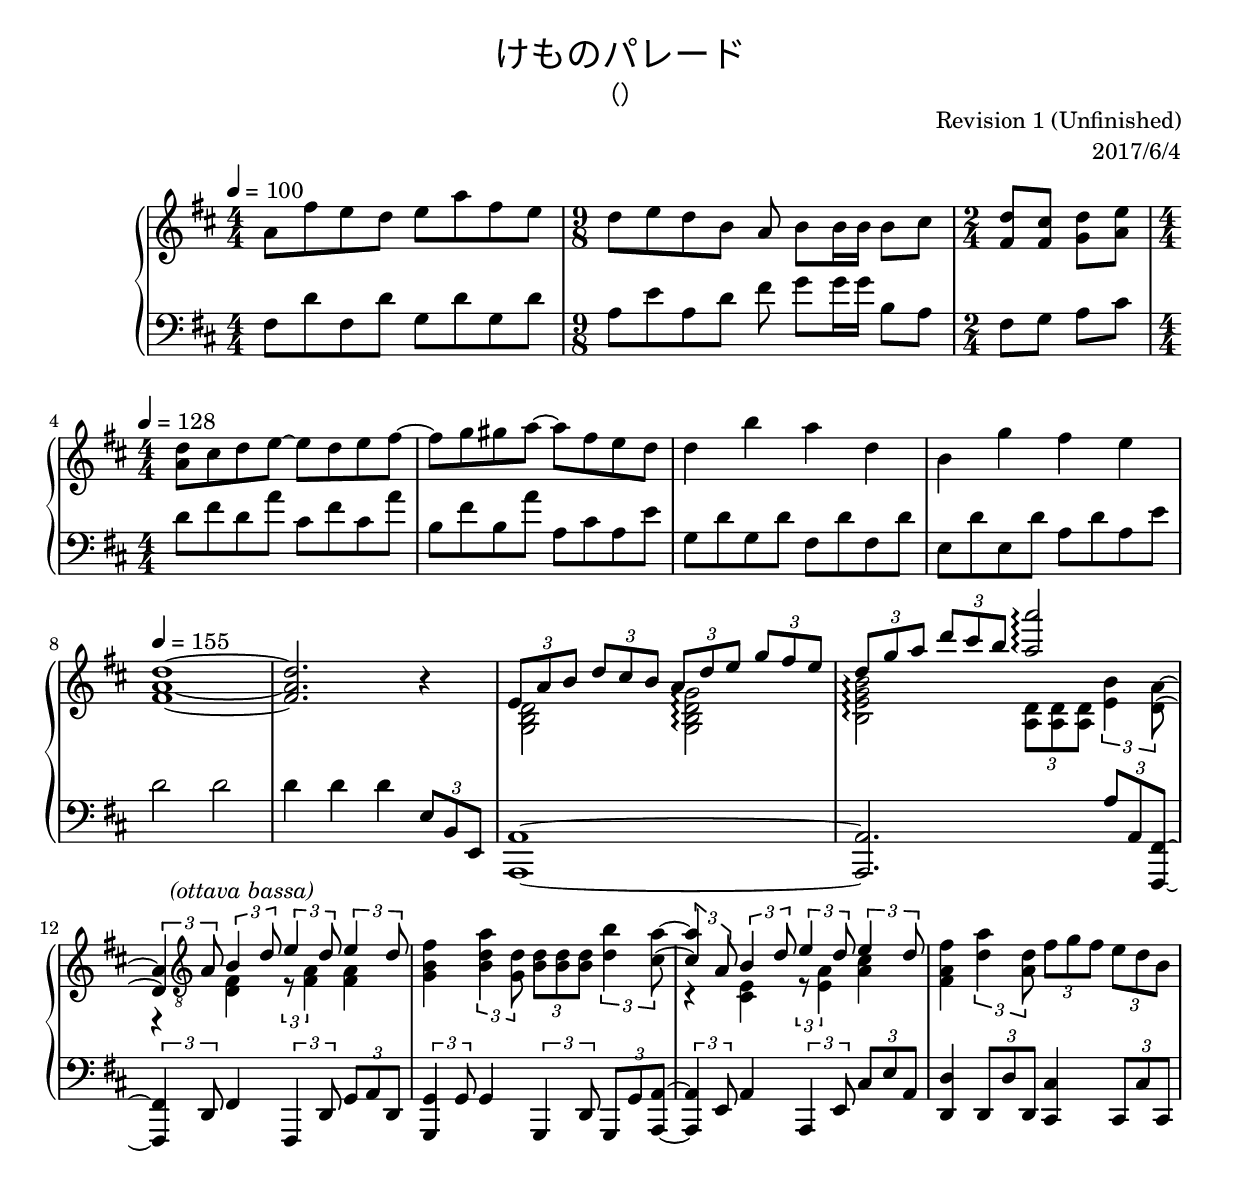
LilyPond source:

\version "2.19.60"

#(ly:set-option 'midi-extension "mid")

\include "stylesheet.ily"

t = #(define-music-function
  (parser location notes) (ly:music?)
  #{ \tuplet 3/2 4 $notes #}
)

cleft = \change Staff = "left"
cright = \change Staff = "right"

\header {
  title = "けものパレード"
  nickname = "（）"
  revision = "Revision 1 (Unfinished)"
  date = "2017/6/4"
}

\paper {
}

global = {
  \key d \major
  \time 4/4
  \tempo 4=100
  s1
  \time 9/8
  s8*9
  \time 2/4
  s2
  \time 4/4
  \tempo 4=128
  s1*4
  \tempo 4=155
}

right = << \global \relative {
  \clef treble
  a'8 fis' e d e a fis e | d[ e d b] a b[ b16 b] b8[ cis] | <fis, d'> <fis cis'> <g d'> <a e'> |
  <a d> cis d e ~ e d e fis ~ | fis g gis a ~ a fis e d | d4 b' a d, | b g' fis e |
  <fis, a d>1 ~ | q2. r4 |

  << {
    \t { \voiceOne e8 a b d cis b a d e g fis e | d g a d cis b } <a a'>2\arpeggio
  } \new Voice = "right1" {
    \voiceTwo <g,, b d>2 <g b d g>\arpeggio | <b e g b>\arpeggio \t { <a d>8 q q <e' b'>4 <d a'>8 ^~ }
  } >>

  << \context Voice = "right1" {
    \voiceOne \t { <d a'>4 \clef "treble_8" \once \override TextScript.X-offset = -3 a8^\markup \italic "(ottava bassa)" b4 d8 e4 d8 e4 d8 } | \oneVoice <g, b fis'>4 \t { <b d a'>4 <g d'>8 <b d> q q <d b'>4 <cis a'>8 ^~ } |
    \voiceOne \t { q4 a8 b4 d8 e4 d8 e4 d8 } | \oneVoice <fis, a fis'>4 \t { <d' a'>4 <a d>8 fis' g fis e d b }

  } \new Voice {
    \voiceTwo r4 <d, fis>4 \t { r8 <fis a>4 } q4 | s1 |
    r4 <cis e>4 \t { r8 <e a>4 } <a cis>4 | s1 |
  } >>

} >>

left = << \global \relative {
  \clef bass
  fis8 d' fis, d' g, d' g, d' | a[ e' a, d] fis g[ g16 g] b,8[ a] | fis g a cis |
  d8 fis d a' cis, fis cis a' | b, fis' b, a' a, cis a e' |
  g, d' g, d' fis, d' fis, d' | e, d' e, d' a d a e' |

  d2 d | d4 d d \t { e,8 b e, } |

  <a, a'>1 ~ | q2. \t { a''8 a, <fis, fis'> ~ } |
  \t { q4 d'8 } fis4 \t { fis,4 d'8 g a d, } | \t { <g, g'>4 g'8 } g4 \t { g,4 d'8 g, g' <a, a'> ~ }
  \t { q4 e'8 } a4 \t { a,4 e'8 cis' e a, } | <d, d'>4 \t { d8 d' d, } <cis cis'>4 \t { cis8 cis' cis, }


} >>

dynamics = {

}

pedal = {

}

\score {
  <<
    \new PianoStaff <<
      \new Staff = "right" \right
      \new PianoDynamics = "dynamics" \dynamics
      \new Staff = "left" \left
      \new PianoPedal = "pedal" \pedal
    >>
  >>
  \layout {}
  \midi {}
}